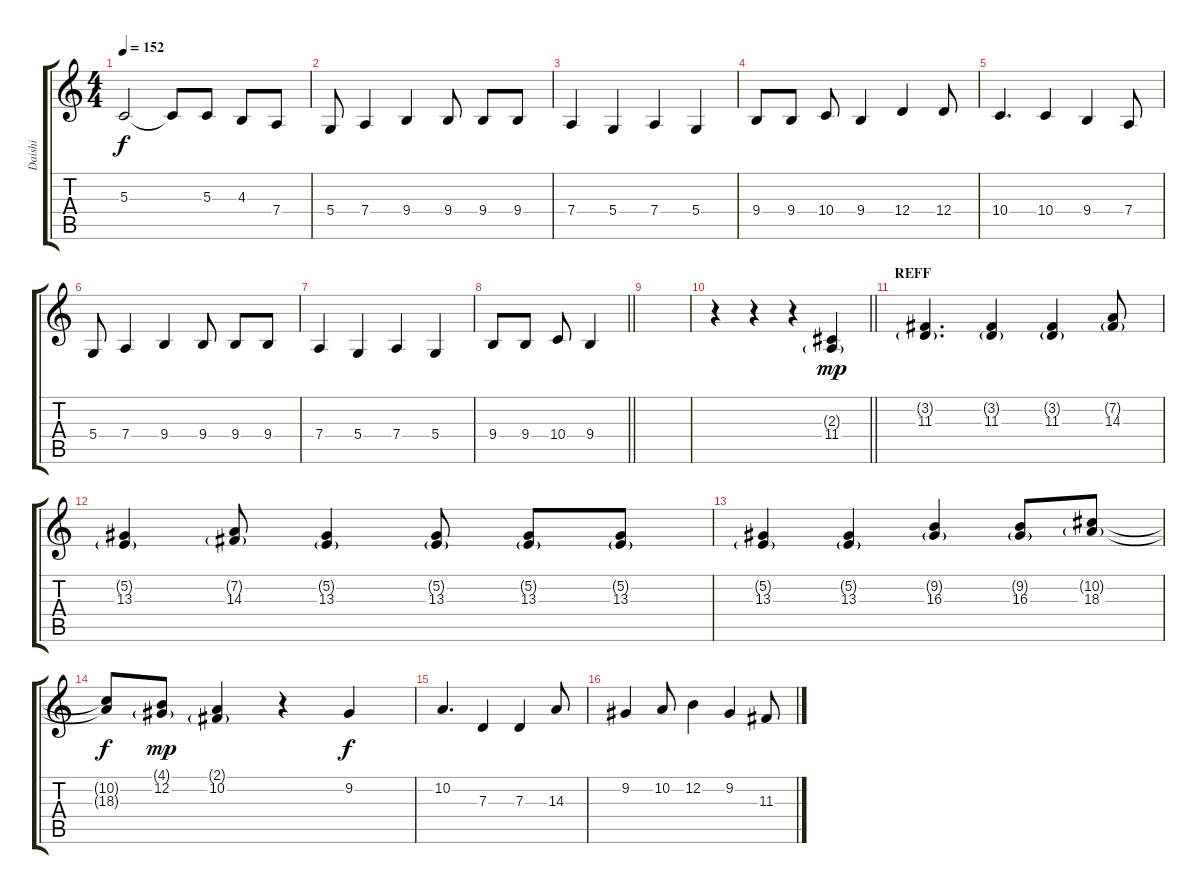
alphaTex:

\track ("Daishi" "Daishi") {instrument trumpet}
\staff {score tabs}
\tuning (E4 B3 G3 D3 A2 E2) {hide}
\ts (4 4)
\tempo 152
\clef g2
\ks c
5.3.2{dy f} 5.3{t}.8 5.3.8 4.3.8 7.4.8 |
5.4.8 7.4.4 9.4.4 9.4.8 9.4.8 9.4.8 |
7.4.4 5.4.4 7.4.4 5.4.4 |
9.4.8 9.4.8 10.4.8 9.4.4 12.4.4 12.4.8 |
10.4.4{d} 10.4.4 9.4.4 7.4.8 |
5.4.8 7.4.4 9.4.4 9.4.8 9.4.8 9.4.8 |
7.4.4 5.4.4 7.4.4 5.4.4 |
\barLineRight lightlight
9.4.8 9.4.8 10.4.8 9.4.4 |
|
\barLineRight lightlight
r.4 r.4 r.4 (2.3{g} 11.4).4{dy mp} |
\section ("" "REFF")
(3.2{g} 11.3).4{d} (3.2{g} 11.3).4 (3.2{g} 11.3).4 (7.2{g} 14.3).8 |
(5.2{g} 13.3).4 (7.2{g} 14.3).8 (5.2{g} 13.3).4 (5.2{g} 13.3).8 (5.2{g} 13.3).8 (5.2{g} 13.3).8 |
(5.2{g} 13.3).4 (5.2{g} 13.3).4 (9.2{g} 16.3).4 (9.2{g} 16.3).8 (10.2{g} 18.3).8 |
(10.2{t} 18.3{t}).8{dy f} (4.1{g} 12.2).8{dy mp} (2.1{g} 10.2).4 r.4 9.2.4{dy f} |
10.2.4{d} 7.3.4 7.3.4 14.3.8 |
9.2.4 10.2.8 12.2.4 9.2.4 11.3.8
